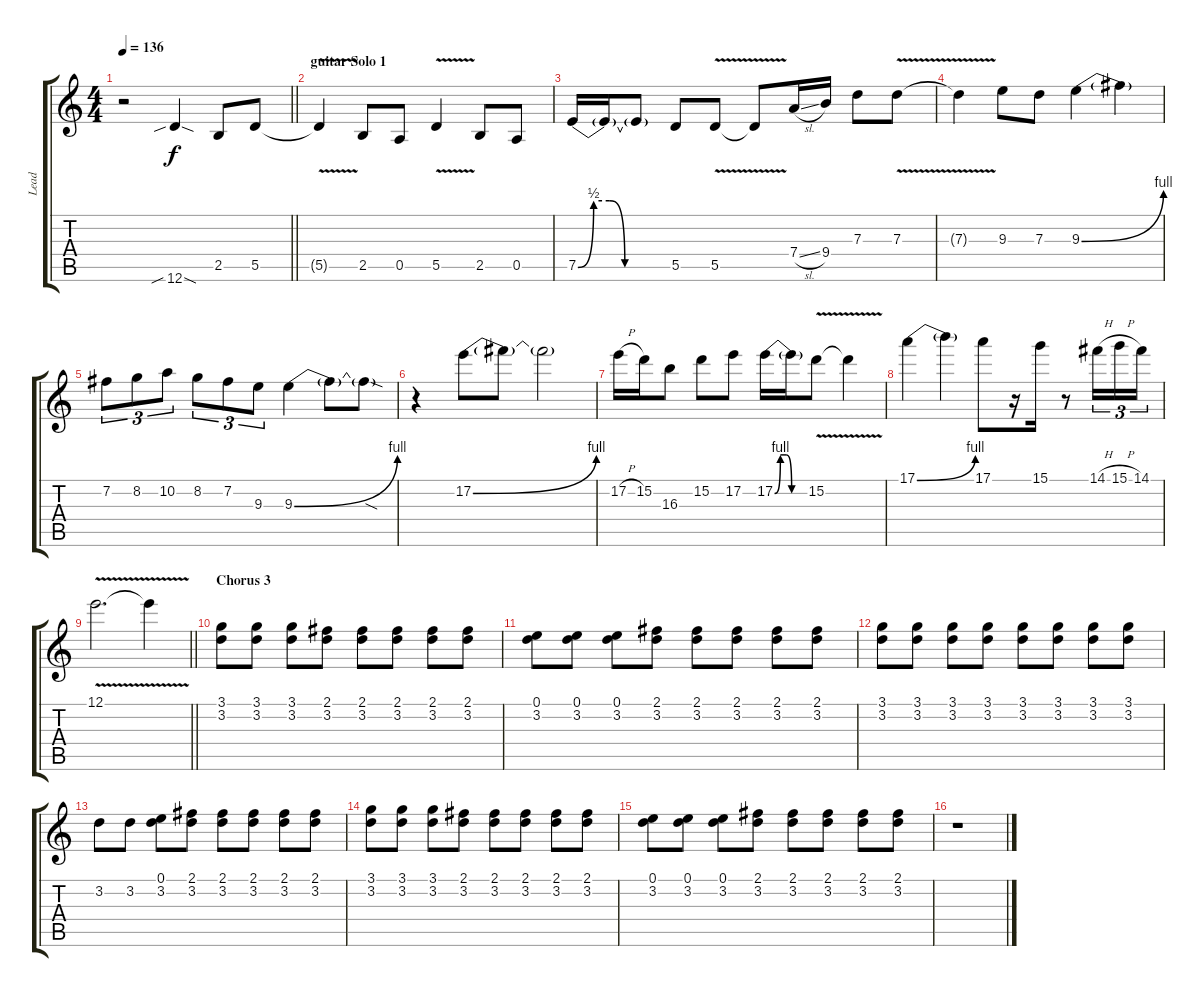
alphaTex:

\track ("Lead" "Lead") {instrument distortionguitar}
\staff {score tabs}
\tuning (E4 B3 G3 D3 A2 D2) {hide}
\ts (4 4)
\tempo 136
\clef g2
\barLineRight lightlight
\ks c
r.2{dy f} 12.6{sib sod}.4 2.5.8 5.5.8 |
\section ("" "guitar Solo 1")
5.5{v t}.4 2.5.8 0.5.8 5.5{v}.4 2.5.8 0.5.8 |
7.5{be (custom 0 0 10 2 20 2 30 0 60 0)}.16 7.5{t}.16 7.5{t}.8 5.5.8 5.5{v}.8 5.5{t}.8 7.4{sl}.16 9.4.16 7.3.8 7.3{v}.8 |
7.3{t}.4 9.3.8 7.3.8 9.3{be (bend 0 0 60 4)}.4 9.3{t}.4 |
7.2.8{tu (3 2)} 8.2.8{tu (3 2)} 10.2.8{tu (3 2)} 8.2.8{tu (3 2)} 7.2.8{tu (3 2)} 9.3.8{tu (3 2)} 9.3{be (bend 0 0 60 4)}.4 9.3{t}.8 9.3{sod t}.8 |
r.4 17.2{be (bend 0 0 60 4)}.8 17.2{t}.8 17.2{t}.2 |
17.2{h}.16 15.2.16 16.3.8 15.2.8 17.2.8 17.2{be (custom 0 0 10 4 20 4 30 0 60 0)}.16 17.2{t}.16 15.2{v}.8 15.2{t}.4 |
17.1{be (bend 0 0 60 4)}.4 17.1{t}.4 17.1.8 r.16 15.1.16 r.8 14.1{h}.16{tu (3 2)} 15.1{h}.16{tu (3 2)} 14.1.16{tu (3 2)} |
\barLineRight lightlight
12.1{v}.2{d} 12.1{t}.4 |
\section ("" "Chorus 3")
(3.1 3.2).8 (3.1 3.2).8 (3.1 3.2).8 (2.1 3.2).8 (2.1 3.2).8 (2.1 3.2).8 (2.1 3.2).8 (2.1 3.2).8 |
(0.1 3.2).8 (0.1 3.2).8 (0.1 3.2).8 (2.1 3.2).8 (2.1 3.2).8 (2.1 3.2).8 (2.1 3.2).8 (2.1 3.2).8 |
(3.1 3.2).8 (3.1 3.2).8 (3.1 3.2).8 (3.1 3.2).8 (3.1 3.2).8 (3.1 3.2).8 (3.1 3.2).8 (3.1 3.2).8 |
3.2.8 3.2.8 (0.1 3.2).8 (2.1 3.2).8 (2.1 3.2).8 (2.1 3.2).8 (2.1 3.2).8 (2.1 3.2).8 |
(3.1 3.2).8 (3.1 3.2).8 (3.1 3.2).8 (2.1 3.2).8 (2.1 3.2).8 (2.1 3.2).8 (2.1 3.2).8 (2.1 3.2).8 |
(0.1 3.2).8 (0.1 3.2).8 (0.1 3.2).8 (2.1 3.2).8 (2.1 3.2).8 (2.1 3.2).8 (2.1 3.2).8 (2.1 3.2).8 |
r.1
